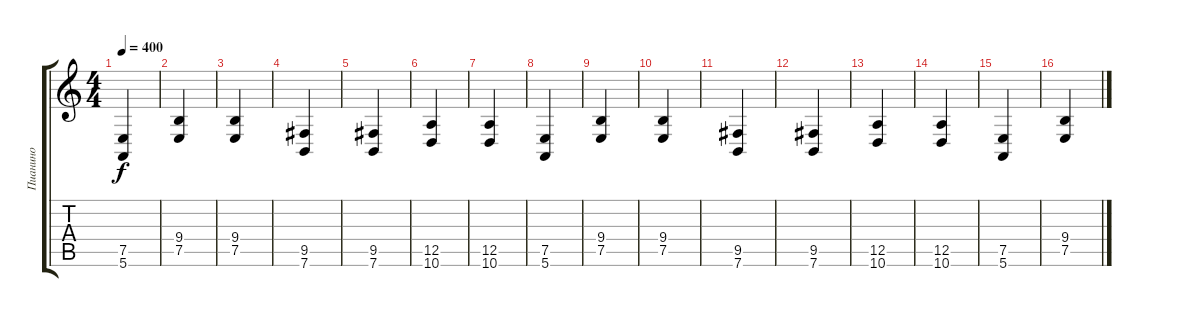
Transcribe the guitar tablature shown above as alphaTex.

\track ("Пианино" "Пианино") {instrument acousticgrandpiano}
\staff {score tabs}
\tuning (E4 B3 G3 D3 A2 E2) {hide}
\ts (4 4)
\tempo 400
\clef g2
\ks c
(7.5 5.6).4{dy f} |
(9.4 7.5).4 |
(9.4 7.5).4 |
(9.5 7.6).4 |
(9.5 7.6).4 |
(12.5 10.6).4 |
(12.5 10.6).4 |
(7.5 5.6).4 |
(9.4 7.5).4 |
(9.4 7.5).4 |
(9.5 7.6).4 |
(9.5 7.6).4 |
(12.5 10.6).4 |
(12.5 10.6).4 |
(7.5 5.6).4 |
(9.4 7.5).4
